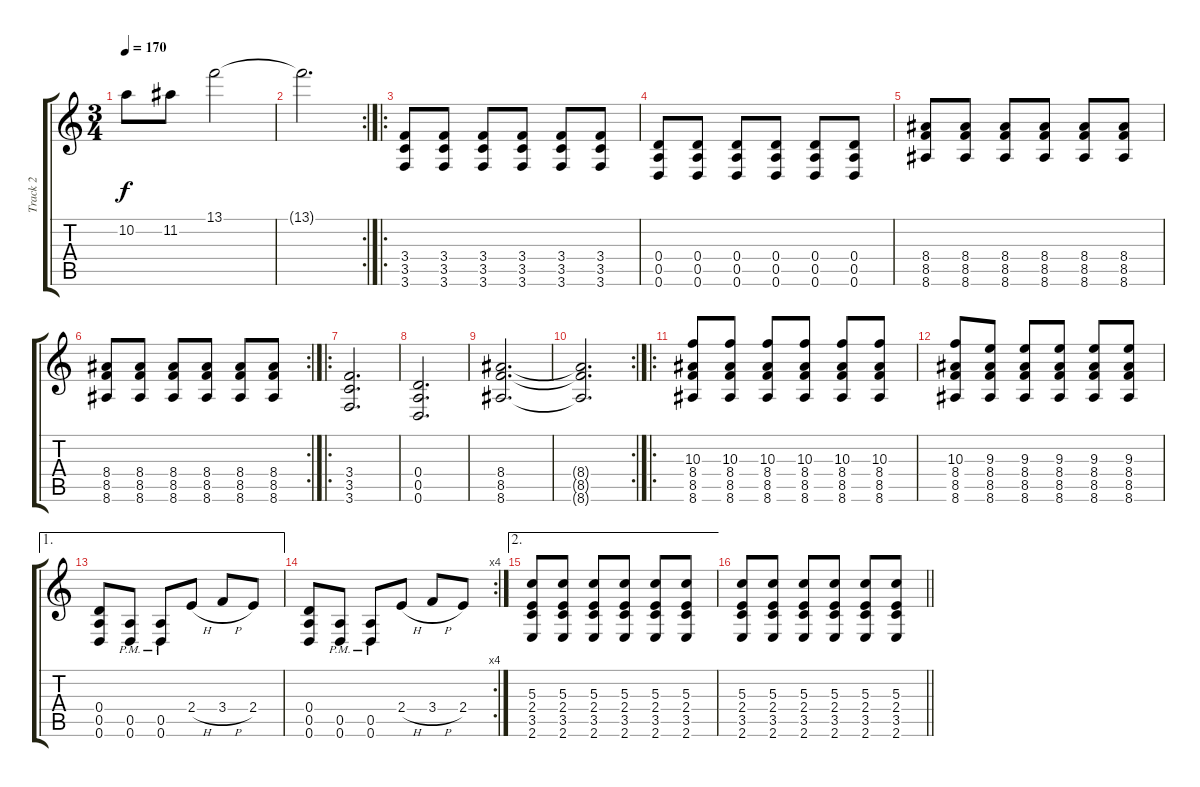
\track ("Track 2" "Track 2") {instrument distortionguitar}
\staff {score tabs}
\tuning (E4 B3 G3 D3 A2 D2) {hide}
\ts (3 4)
\tempo 170
\clef g2
\ks c
10.2.8{dy f} 11.2.8 13.1.2 |
\rc 2
13.1{t}.2{d} |
\ro
(3.4 3.5 3.6).8{instrument distortionguitar} (3.4 3.5 3.6).8 (3.4 3.5 3.6).8 (3.4 3.5 3.6).8 (3.4 3.5 3.6).8 (3.4 3.5 3.6).8 |
(0.4 0.5 0.6).8 (0.4 0.5 0.6).8 (0.4 0.5 0.6).8 (0.4 0.5 0.6).8 (0.4 0.5 0.6).8 (0.4 0.5 0.6).8 |
(8.4 8.5 8.6).8 (8.4 8.5 8.6).8 (8.4 8.5 8.6).8 (8.4 8.5 8.6).8 (8.4 8.5 8.6).8 (8.4 8.5 8.6).8 |
\rc 2
(8.4 8.5 8.6).8 (8.4 8.5 8.6).8 (8.4 8.5 8.6).8 (8.4 8.5 8.6).8 (8.4 8.5 8.6).8 (8.4 8.5 8.6).8 |
\ro
(3.4 3.5 3.6).2{d} |
(0.4 0.5 0.6).2{d} |
(8.4 8.5 8.6).2{d} |
\rc 2
(8.4{t} 8.5{t} 8.6{t}).2{d} |
\ro
(10.3 8.4 8.5 8.6).8 (10.3 8.4 8.5 8.6).8 (10.3 8.4 8.5 8.6).8 (10.3 8.4 8.5 8.6).8 (10.3 8.4 8.5 8.6).8 (10.3 8.4 8.5 8.6).8 |
(10.3 8.4 8.5 8.6).8 (9.3 8.4 8.5 8.6).8 (9.3 8.4 8.5 8.6).8 (9.3 8.4 8.5 8.6).8 (9.3 8.4 8.5 8.6).8 (9.3 8.4 8.5 8.6).8 |
\ae 1
(0.4 0.5 0.6).8 (0.5{pm} 0.6{pm}).8 (0.5{pm} 0.6{pm}).8 2.4{h}.8 3.4{h}.8 2.4.8 |
\rc 4
(0.4 0.5 0.6).8 (0.5{pm} 0.6{pm}).8 (0.5{pm} 0.6{pm}).8 2.4{h}.8 3.4{h}.8 2.4.8 |
\ae 2
(5.3 2.4 3.5 2.6).8 (5.3 2.4 3.5 2.6).8 (5.3 2.4 3.5 2.6).8 (5.3 2.4 3.5 2.6).8 (5.3 2.4 3.5 2.6).8 (5.3 2.4 3.5 2.6).8 |
\barLineRight lightlight
(5.3 2.4 3.5 2.6).8 (5.3 2.4 3.5 2.6).8 (5.3 2.4 3.5 2.6).8 (5.3 2.4 3.5 2.6).8 (5.3 2.4 3.5 2.6).8 (5.3 2.4 3.5 2.6).8
